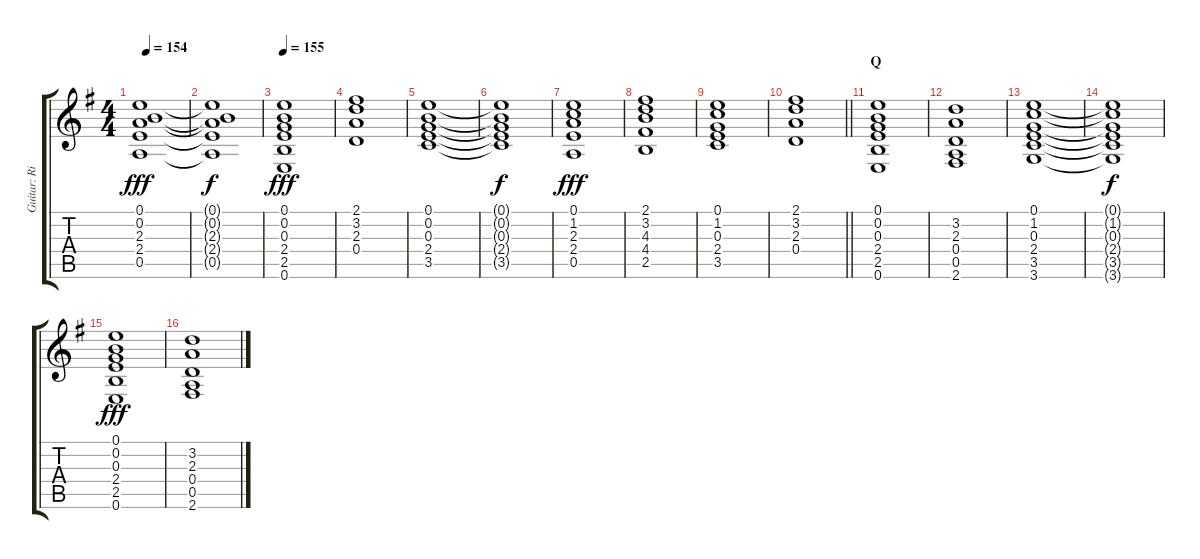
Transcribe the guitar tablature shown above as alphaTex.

\track ("Guitar: Rik" "Guitar: Ri") {instrument acousticguitarsteel}
\staff {score tabs}
\tuning (E4 B3 G3 D3 A2 E2) {hide}
\ts (4 4)
\tempo 154
\clef g2
\ks g
(0.1 0.2 2.3 2.4 0.5).1{dy fff} |
(0.1{t} 0.2{t} 2.3{t} 2.4{t} 0.5{t}).1{dy f} |
\tempo 155
(0.1 0.2 0.3 2.4 2.5 0.6).1{dy fff} |
(2.1 3.2 2.3 0.4).1 |
(0.1 0.2 0.3 2.4 3.5).1 |
(0.1{t} 0.2{t} 0.3{t} 2.4{t} 3.5{t}).1{dy f} |
(0.1 1.2 2.3 2.4 0.5).1{dy fff} |
(2.1 3.2 4.3 4.4 2.5).1 |
(0.1 1.2 0.3 2.4 3.5).1 |
\barLineRight lightlight
(2.1 3.2 2.3 0.4).1 |
\section ("" "Q")
(0.1 0.2 0.3 2.4 2.5 0.6).1 |
(3.2 2.3 0.4 0.5 2.6).1 |
(0.1 1.2 0.3 2.4 3.5 3.6).1 |
(0.1{t} 1.2{t} 0.3{t} 2.4{t} 3.5{t} 3.6{t}).1{dy f} |
(0.1 0.2 0.3 2.4 2.5 0.6).1{dy fff} |
(3.2 2.3 0.4 0.5 2.6).1
